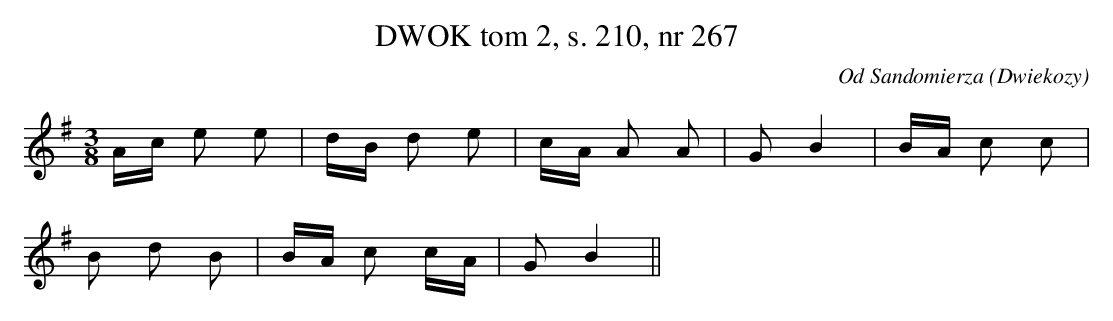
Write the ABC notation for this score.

X:1
T:DWOK tom 2, s. 210, nr 267
O:Od Sandomierza (Dwiekozy)
L:1/16
M:3/8
K:G
Ac e2 e2|dB d2 e2|cA A2 A2|G2 B4|BA c2 c2|
B2 d2 B2|BA c2 cA|G2 B4||
